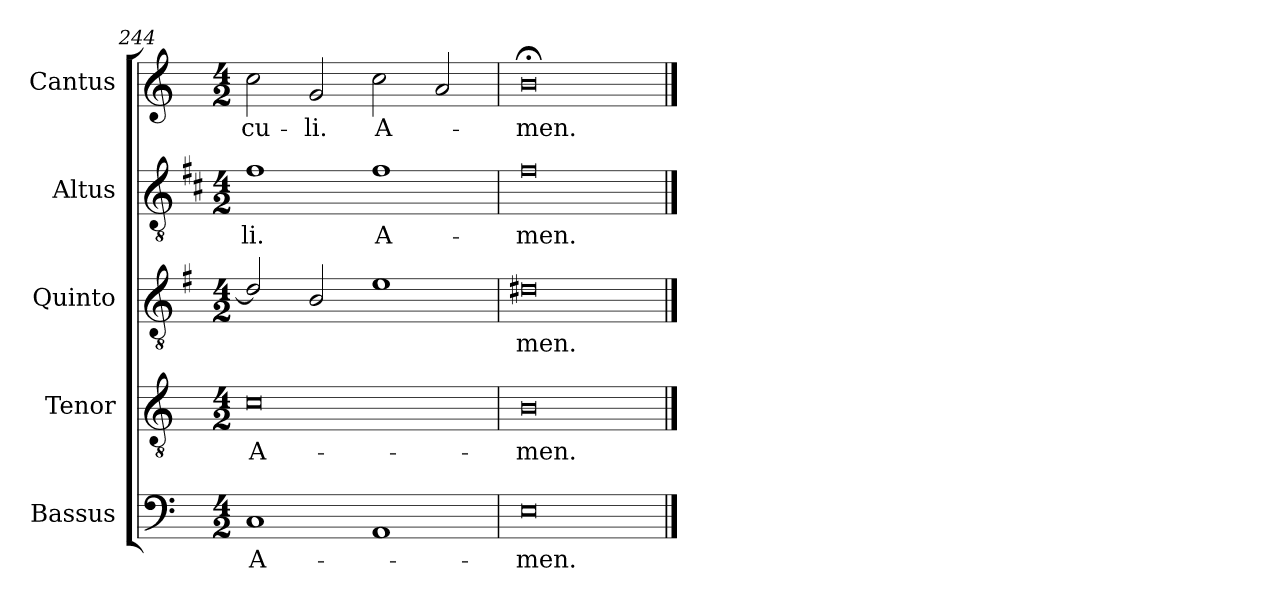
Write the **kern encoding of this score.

**kern	**text	**kern	**text	**kern	**text	**kern	**text	**kern	**text
*part5	*part5	*part4	*part4	*part3	*part3	*part2	*part2	*part1	*part1
*staff5	*staff5	*staff4	*staff4	*staff3	*staff3	*staff2	*staff2	*staff1	*staff1
*I"Bassus	*	*I"Tenor	*	*I"Quinto	*	*I"Altus	*	*I"Cantus	*
*I'B	*	*I'T	*	*	*	*I'A	*	*I'C	*
*clefF4	*	*clefGv2	*	*clefGv2	*	*clefGv2	*	*clefG2	*
*	*	*	*	*ITrd4c7	*	*ITrd1c2	*	*	*
*k[]	*	*k[]	*	*k[]	*	*k[]	*	*k[]	*
*C:	*	*C:	*	*C:	*	*C:	*	*C:	*
*M4/2	*	*M4/2	*	*M4/2	*	*M4/2	*	*M4/2	*
=244	=244	=244	=244	=244	=244	=244	=244	=244	=244
!	!LO:LY:b	!	!LO:LY:b	!	!	!	!LO:LY:b	!	!LO:LY:b
1C	A-	0c	A-	2G/]	.	1e	-li.	2cc\	-cu-
!	!	!	!	!	!	!	!	!	!LO:LY:b
.	.	.	.	2E/	.	.	.	2g/	-li.
!	!	!	!	!	!	!	!LO:LY:b	!	!LO:LY:b
1AA	.	.	.	1A	.	1e	A-	2cc\	A-
.	.	.	.	.	.	.	.	2a/	.
=245	=245	=245	=245	=245	=245	=245	=245	=245	=245
!	!LO:LY:b	!	!LO:LY:b	!	!LO:LY:b	!	!LO:LY:b	!	!LO:LY:b
0E	-men.	0B	-men.	0G#X	-men.	0e	-men.	0b;<	-men.
==	==	==	==	==	==	==	==	==	==
*-	*-	*-	*-	*-	*-	*-	*-	*-	*-
